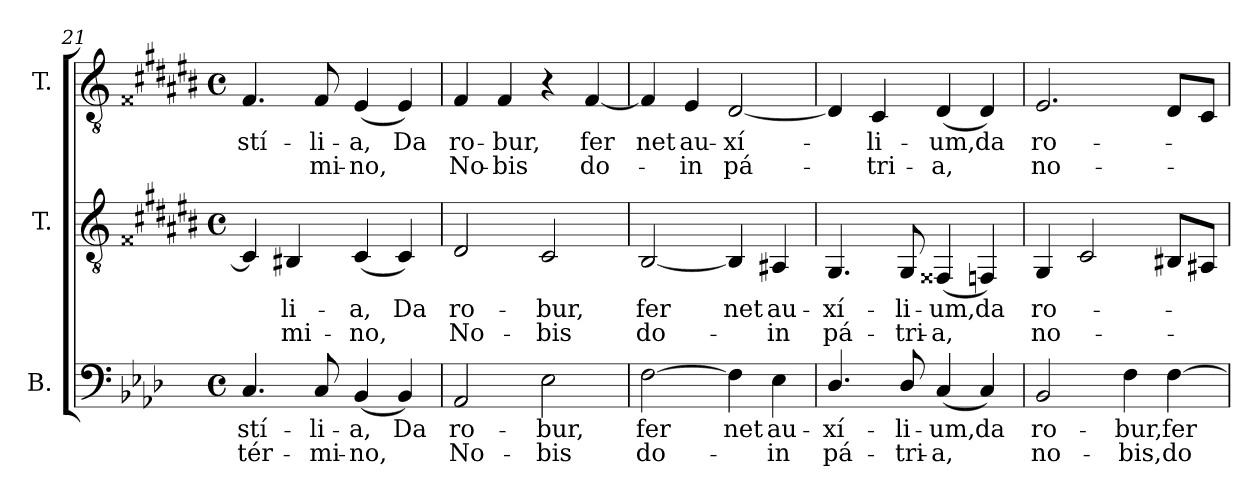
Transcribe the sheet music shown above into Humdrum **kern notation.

**kern	**text	**text	**kern	**text	**text	**kern	**text	**text
*part3	*part3	*part3	*part2	*part2	*part2	*part1	*part1	*part1
*staff3	*staff3	*staff3	*staff2	*staff2	*staff2	*staff1	*staff1	*staff1
*I"B.	*	*	*I"T.	*	*	*I"T.	*	*
!!LO:LB:g=z
*clefF4	*	*	*clefGv2	*	*	*clefGv2	*	*
*	*	*	*ITrd2c3	*	*	*ITrd2c3	*	*
*k[b-e-a-d-]	*	*	*k[f##c#g#d#a#e#b#]	*	*	*k[f##c#g#d#a#e#b#]	*	*
*f:	*	*	*e#:	*	*	*e#:	*	*
*M4/4	*	*	*M4/4	*	*	*M4/4	*	*
*met(c)	*	*	*met(c)	*	*	*met(c)	*	*
=21	=21	=21	=21	=21	=21	=21	=21	=21
!	!LO:LY:b:color=#000000	!LO:LY:b:color=#000000	!	!	!	!	!	!
!	!	!	!	!	!	!	!LO:LY:b:color=#000000	!
4.Ci/	-stí-	tér-	4AA#i/]	.	.	4.D#i/	-stí-	.
!	!	!	!	!LO:LY:b:color=#000000	!LO:LY:b:color=#000000	!	!	!
.	.	.	4GG##Xi/	-li-	-mi-	.	.	.
!	!LO:LY:b:color=#000000	!LO:LY:b:color=#000000	!	!	!	!	!	!
!	!	!	!	!	!	!	!LO:LY:b:color=#000000	!LO:LY:b:color=#000000
8Ci/	-li-	-mi-	.	.	.	8D#i/	-li-	-mi-
!	!LO:LY:b:color=#000000	!LO:LY:b:color=#000000	!	!	!	!	!	!
!	!	!	!	!LO:LY:b:color=#000000	!LO:LY:b:color=#000000	!	!	!
!	!	!	!	!	!	!	!LO:LY:b:color=#000000	!LO:LY:b:color=#000000
(4BB-i/	-a,	-no,	(4AA#i/	-a,	-no,	(4C#i/	-a,	-no,
!	!LO:LY:b:color=#000000	!	!	!	!	!	!	!
!	!	!	!	!LO:LY:b:color=#000000	!	!	!	!
!	!	!	!	!	!	!	!LO:LY:b:color=#000000	!
4BB-i/)	Da	.	4AA#i/)	Da	.	4C#i/)	Da	.
=22	=22	=22	=22	=22	=22	=22	=22	=22
!	!LO:LY:b:color=#000000	!LO:LY:b:color=#000000	!	!	!	!	!	!
!	!	!	!	!LO:LY:b:color=#000000	!LO:LY:b:color=#000000	!	!	!
!	!	!	!	!	!	!	!LO:LY:b:color=#000000	!LO:LY:b:color=#000000
2AA-i/	ro-	No-	2BB#i/	ro-	No-	4D#i/	ro-	No-
!	!	!	!	!	!	!	!LO:LY:b:color=#000000	!LO:LY:b:color=#000000
.	.	.	.	.	.	4D#i/	-bur,	-bis
!	!LO:LY:b:color=#000000	!LO:LY:b:color=#000000	!	!	!	!	!	!
!	!	!	!	!LO:LY:b:color=#000000	!LO:LY:b:color=#000000	!	!	!
2E-i\	-bur,	-bis	2AA#i/	-bur,	-bis	4r	.	.
!	!	!	!	!	!	!	!LO:LY:b:color=#000000	!LO:LY:b:color=#000000
.	.	.	.	.	.	[<4D#i/	fer	do-
=23	=23	=23	=23	=23	=23	=23	=23	=23
!	!LO:LY:b:color=#000000	!LO:LY:b:color=#000000	!	!	!	!	!	!
!	!	!	!	!LO:LY:b:color=#000000	!LO:LY:b:color=#000000	!	!	!
!	!	!	!	!	!	!	!LO:LY:b:color=#000000	!
[>2Fi\	fer	do-	[<2GG#i/	fer	do-	4D#i/]	-net	.
!	!	!	!	!	!	!	!LO:LY:b:color=#000000	!LO:LY:b:color=#000000
.	.	.	.	.	.	4C#i/	au-	in
!	!LO:LY:b:color=#000000	!	!	!	!	!	!	!
!	!	!	!	!LO:LY:b:color=#000000	!	!	!	!
!	!	!	!	!	!	!	!LO:LY:b:color=#000000	!LO:LY:b:color=#000000
4Fi\]	-net	.	4GG#i/]	-net	.	[<2BB#i/	-xí-	pá-
!	!LO:LY:b:color=#000000	!LO:LY:b:color=#000000	!	!	!	!	!	!
!	!	!	!	!LO:LY:b:color=#000000	!LO:LY:b:color=#000000	!	!	!
4E-i\	au-	in	4FF##i/	au-	in	.	.	.
=24	=24	=24	=24	=24	=24	=24	=24	=24
!	!LO:LY:b:color=#000000	!LO:LY:b:color=#000000	!	!	!	!	!	!
!	!	!	!	!LO:LY:b:color=#000000	!LO:LY:b:color=#000000	!	!	!
4.D-i/	-xí-	pá-	4.EE#i/	-xí-	pá-	4BB#i/]	.	.
!	!	!	!	!	!	!	!LO:LY:b:color=#000000	!LO:LY:b:color=#000000
.	.	.	.	.	.	4AA#i/	-li-	-tri-
!	!LO:LY:b:color=#000000	!LO:LY:b:color=#000000	!	!	!	!	!	!
!	!	!	!	!LO:LY:b:color=#000000	!LO:LY:b:color=#000000	!	!	!
8D-i/	-li-	-tri-	8EE#i/	-li-	-tri-	.	.	.
!	!LO:LY:b:color=#000000	!LO:LY:b:color=#000000	!	!	!	!	!	!
!	!	!	!	!LO:LY:b:color=#000000	!LO:LY:b:color=#000000	!	!	!
!	!	!	!	!	!	!	!LO:LY:b:color=#000000	!LO:LY:b:color=#000000
(4Ci/	-um,	-a,	(4DD##Xi/	-um,	-a,	(4BB#i/	-um,	-a,
!	!LO:LY:b:color=#000000	!	!	!	!	!	!	!
!	!	!	!	!LO:LY:b:color=#000000	!	!	!	!
!	!	!	!	!	!	!	!LO:LY:b:color=#000000	!
4Ci/)	da	.	4DDi/)	da	.	4BB#i/)	da	.
=25	=25	=25	=25	=25	=25	=25	=25	=25
!	!LO:LY:b:color=#000000	!LO:LY:b:color=#000000	!	!	!	!	!	!
!	!	!	!	!LO:LY:b:color=#000000	!LO:LY:b:color=#000000	!	!	!
!	!	!	!	!	!	!	!LO:LY:b:color=#000000	!LO:LY:b:color=#000000
2BB-i/	ro-	no-	4EE#i/	ro-	no-	2.C#i/	ro-	no-
.	.	.	2AA#i/	.	.	.	.	.
!	!LO:LY:b:color=#000000	!LO:LY:b:color=#000000	!	!	!	!	!	!
4Fi\	-bur,	-bis,	.	.	.	.	.	.
!	!LO:LY:b:color=#000000	!LO:LY:b:color=#000000	!	!	!	!	!	!
[>4Fi\	fer	do-	8GG##Xi/L	.	.	8BB#i/L	.	.
.	.	.	8FF##i/J	.	.	8AA#i/J	.	.
=	=	=	=	=	=	=	=	=
*-	*-	*-	*-	*-	*-	*-	*-	*-
